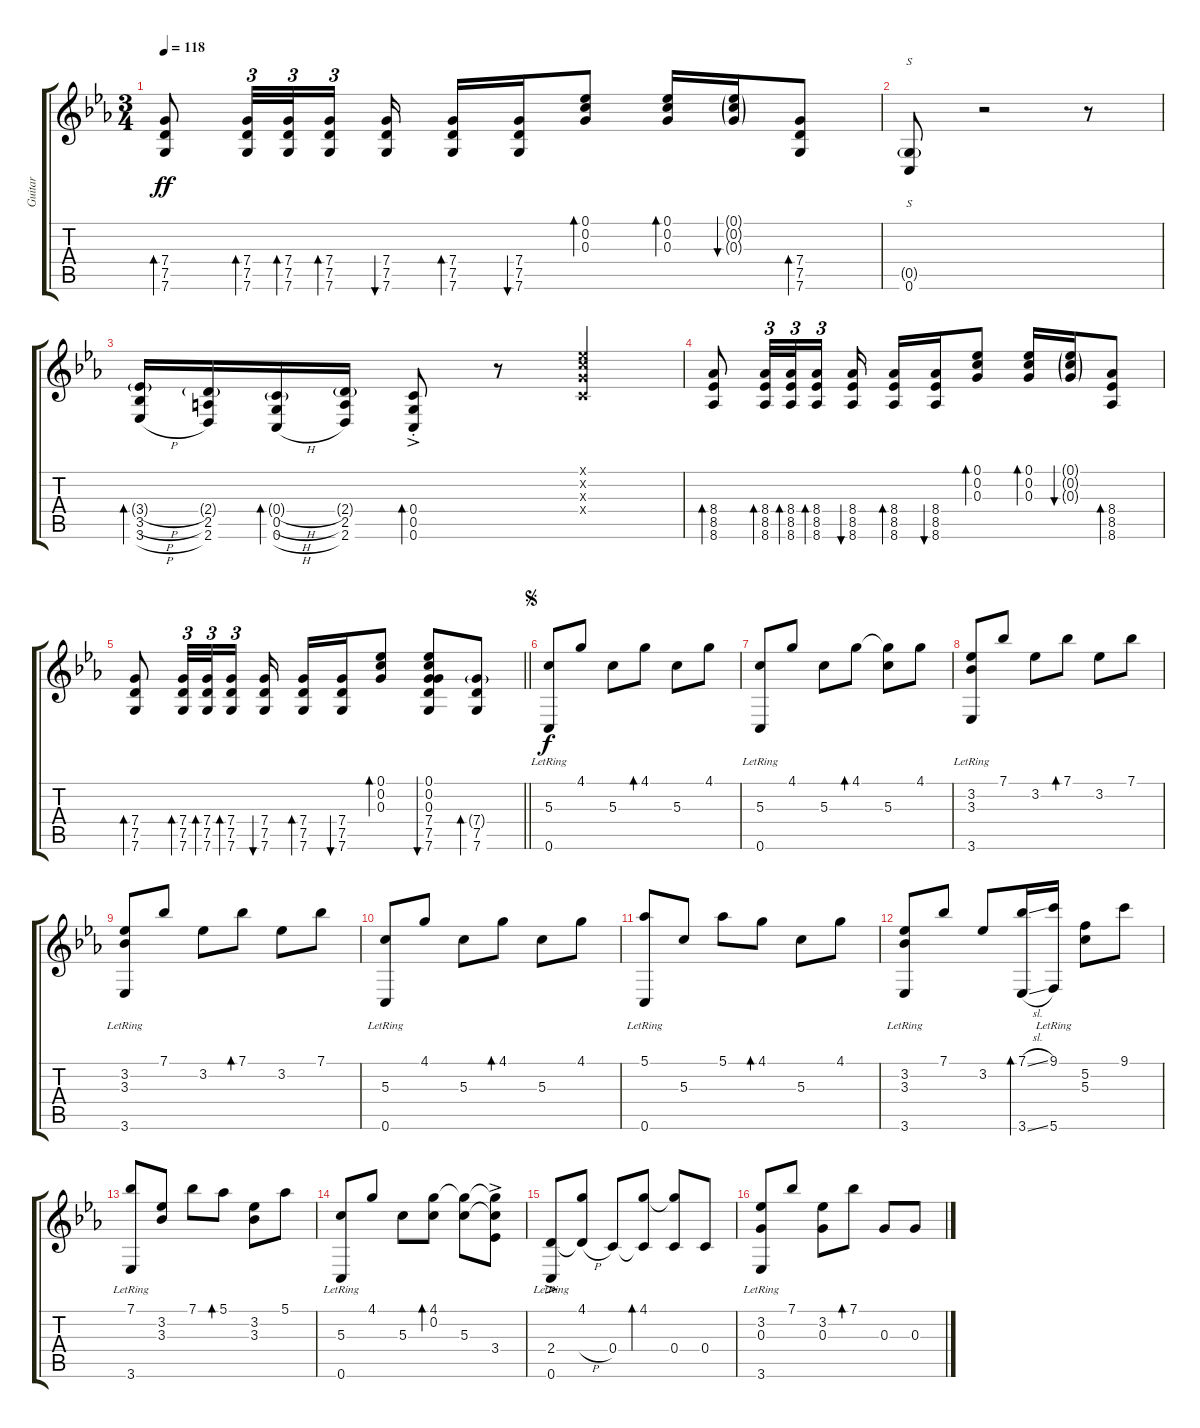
\track ("Guitar" "Guitar") {instrument acousticguitarsteel}
\staff {score tabs}
\tuning (Eb4 C4 G3 C3 G2 C2) {hide}
\ts (3 4)
\tempo 118
\clef g2
\ks cminor
(7.4 7.5 7.6).8{bd 30 dy ff} (7.4 7.5 7.6).32{tu (3 2) bd 30} (7.4 7.5 7.6).32{tu (3 2) bd 30} (7.4 7.5 7.6).16{tu (3 2) bd 30} (7.4 7.5 7.6).16{bu 30} (7.4 7.5 7.6).16{bd 30} (7.4 7.5 7.6).16{bu 30} (0.1 0.2 0.3).8{bd 30} (0.1 0.2 0.3).16{bd 30} (0.1{g} 0.2{g} 0.3{g}).16{bu 30} (7.4 7.5 7.6).8{bd 30} |
(0.5{g} 0.6).8{s} r.2 r.8 |
(3.4{h g} 3.5{h} 3.6{h}).16{bd 30} (2.4{g} 2.5 2.6).16 (0.4{h g} 0.5{h} 0.6{h}).16{bd 30} (2.4{g} 2.5 2.6).16 (0.4{ac st} 0.5{ac st} 0.6{ac st}).8{bd 30} r.8 (0.1{x} 0.2{x} 0.3{x} 0.4{x}).4 |
(8.4 8.5 8.6).8{bd 30} (8.4 8.5 8.6).32{tu (3 2) bd 30} (8.4 8.5 8.6).32{tu (3 2) bd 30} (8.4 8.5 8.6).16{tu (3 2) bd 30} (8.4 8.5 8.6).16{bu 30} (8.4 8.5 8.6).16{bd 30} (8.4 8.5 8.6).16{bu 30} (0.1 0.2 0.3).8{bd 30} (0.1 0.2 0.3).16{bd 30} (0.1{g} 0.2{g} 0.3{g}).16{bu 30} (8.4 8.5 8.6).8{bd 30} |
\barLineRight lightlight
(7.4 7.5 7.6).8{bd 30} (7.4 7.5 7.6).32{tu (3 2) bd 30} (7.4 7.5 7.6).32{tu (3 2) bd 30} (7.4 7.5 7.6).16{tu (3 2) bd 30} (7.4 7.5 7.6).16{bu 30} (7.4 7.5 7.6).16{bd 30} (7.4 7.5 7.6).16{bu 30} (0.1 0.2 0.3).8{bd 30} (0.1 0.2 0.3 7.4 7.5 7.6).8{bu 30} (7.4{g} 7.5 7.6).8{bd 30} |
\jump segno
(5.3 0.6{lr}).8{dy f} 4.1.8 5.3.8 4.1.8{bd 30} 5.3.8 4.1.8 |
(5.3 0.6{lr}).8 4.1.8 5.3.8 4.1.8{bd 30} (4.1{t} 5.3).8 4.1.8 |
(3.2 3.3 3.6{lr}).8 7.1.8 3.2.8 7.1.8{bd 30} 3.2.8 7.1.8 |
(3.2 3.3 3.6{lr}).8 7.1.8 3.2.8 7.1.8{bd 30} 3.2.8 7.1.8 |
(5.3 0.6{lr}).8 4.1.8 5.3.8 4.1.8{bd 30} 5.3.8 4.1.8 |
(5.1 0.6{lr}).8 5.3.8 5.1.8 4.1.8{bd 30} 5.3.8 4.1.8 |
(3.2 3.3 3.6{lr}).8 7.1.8 3.2.8 (7.1{sl} 3.6{sl}).16{bd 30} (9.1 5.6{lr}).16 (5.2 5.3).8 9.1.8 |
(7.1 3.6{lr}).8 (3.2 3.3).8 7.1.8 5.1.8{bd 30} (3.2 3.3).8 5.1.8 |
(5.3 0.6{lr}).8 4.1.8 5.3.8 (4.1 0.2).8{bd 30} (4.1{t} 5.3).8 (4.1{t} 5.3{t} 3.4{ac}).8 |
(2.4{ac} 0.6{lr}).8 (4.1 2.4{h t}).8 0.4.8 (4.1 0.4{t}).8{bd 30} (4.1{t} 0.4).8 0.4.8 |
(3.2 0.3{lr} 3.6{lr}).8 7.1.8 (3.2 0.3).8 7.1.8{bd 30} 0.3.8 0.3.8
